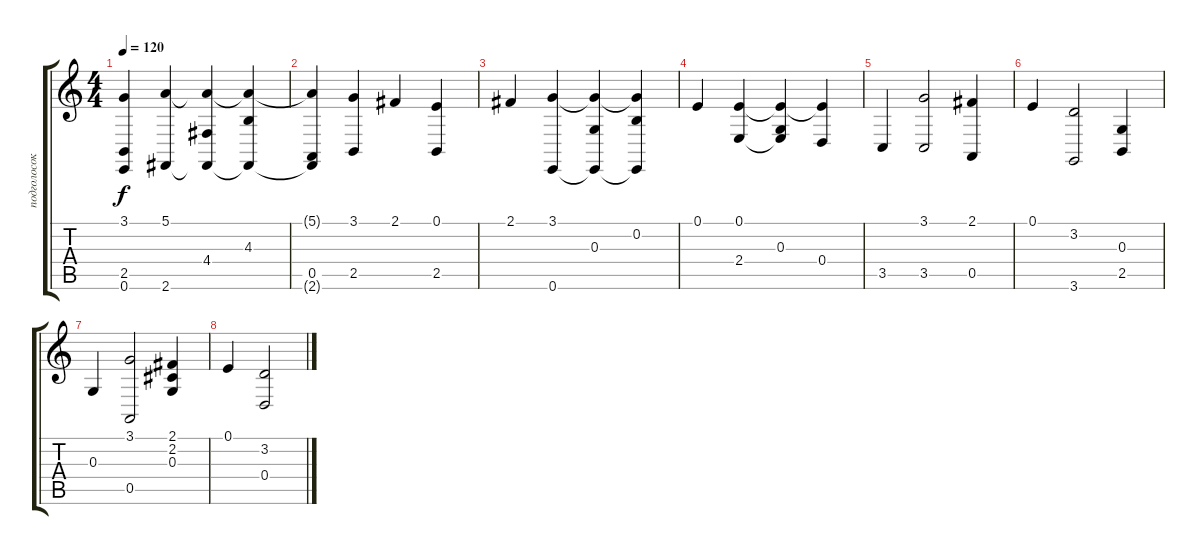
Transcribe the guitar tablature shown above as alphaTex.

\track ("подголосок" "подголосок") {instrument pad2warm}
\staff {score tabs}
\tuning (E4 B3 G3 D3 A2 E2) {hide}
\ts (4 4)
\tempo 120
\clef g2
\ks c
(3.1{t} 2.5{t} 0.6).4{dy f} (5.1 2.6).4 (5.1{t} 4.4 2.6{t}).4 (5.1{t} 4.3 2.6{t}).4 |
(5.1{t} 0.5 2.6{t}).4 (3.1 2.5).4 2.1.4 (0.1 2.5).4 |
2.1.4 (3.1 0.6).4 (3.1{t} 0.3 0.6{t}).4 (3.1{t} 0.2 0.6{t}).4 |
0.1.4 (0.1 2.4).4 (0.1{t} 0.3 2.4{t}).4 (0.1{t} 0.4).4 |
3.5.4 (3.1 3.5).2 (2.1 0.5).4 |
0.1.4 (3.2 3.6).2 (0.3 2.5).4 |
0.3.4 (3.1 0.5).2 (2.1 2.2 0.3).4 |
0.1.4 (3.2 0.4).2
